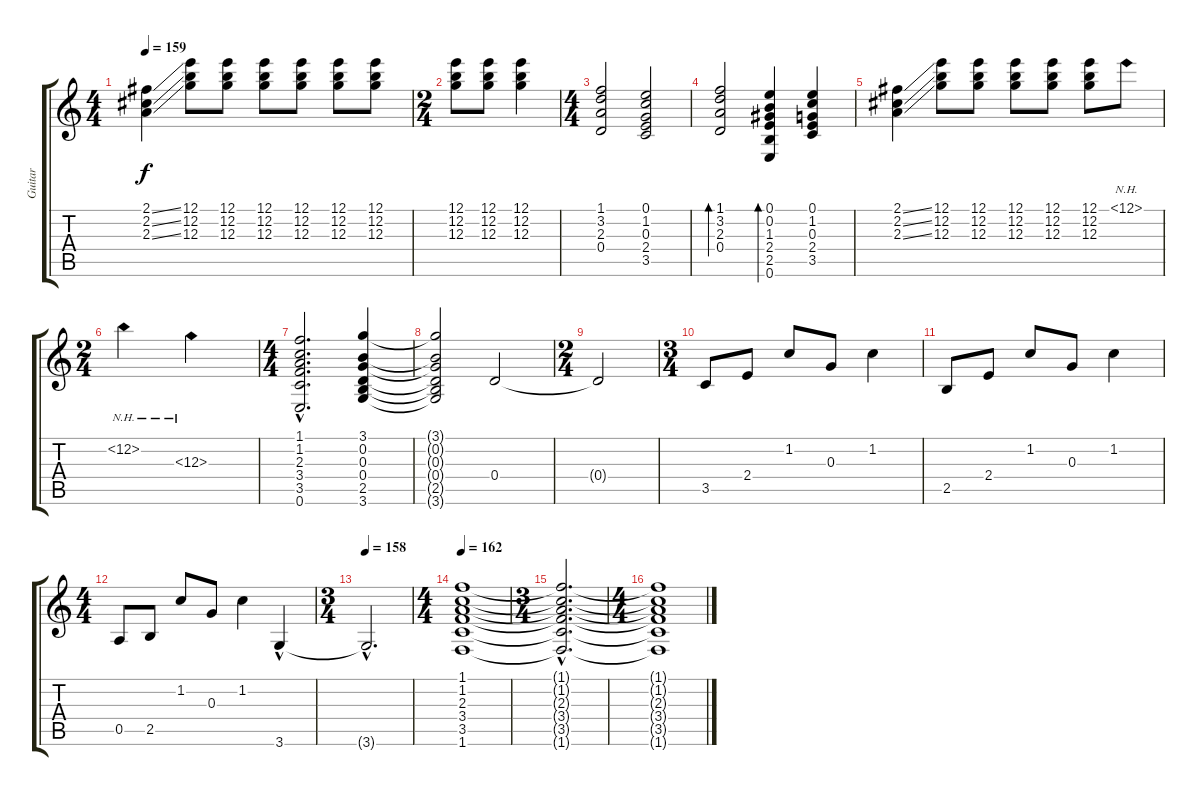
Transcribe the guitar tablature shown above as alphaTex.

\track ("Guitar" "Guitar") {instrument overdrivenguitar}
\staff {score tabs}
\tuning (E4 B3 G3 D3 A2 E2) {hide}
\ts (4 4)
\tempo 159
\clef g2
\ks c
(2.1{ss} 2.2{ss} 2.3{ss}).4{dy f} (12.1 12.2 12.3).8 (12.1 12.2 12.3).8 (12.1 12.2 12.3).8 (12.1 12.2 12.3).8 (12.1 12.2 12.3).8 (12.1 12.2 12.3).8 |
\ts (2 4)
(12.1 12.2 12.3).8 (12.1 12.2 12.3).8 (12.1 12.2 12.3).4 |
\ts (4 4)
(1.1 3.2 2.3 0.4).2 (0.1 1.2 0.3 2.4 3.5).2 |
(1.1 3.2 2.3 0.4).2{bd 240} (0.1 0.2 1.3 2.4 2.5 0.6).4{bd 240} (0.1 1.2 0.3 2.4 3.5).4 |
(2.1{ss} 2.2{ss} 2.3{ss}).4 (12.1 12.2 12.3).8 (12.1 12.2 12.3).8 (12.1 12.2 12.3).8 (12.1 12.2 12.3).8 (12.1 12.2 12.3).8 12.1{nh}.8 |
\ts (2 4)
12.2{nh}.4 12.3{nh}.4 |
\ts (4 4)
(1.1 1.2 2.3{hac} 3.4{hac} 3.5{hac} 0.6{hac}).2{d} (3.1 0.2 0.3 0.4 2.5 3.6).4 |
(3.1{t} 0.2{t} 0.3{t} 0.4{t} 2.5{t} 3.6{t}).2 0.4.2 |
\ts (2 4)
0.4{t}.2 |
\ts (3 4)
3.5.8 2.4.8 1.2.8 0.3.8 1.2.4 |
2.5.8 2.4.8 1.2.8 0.3.8 1.2.4 |
\ts (4 4)
0.5.8 2.5.8 1.2.8 0.3.8 1.2.4 3.6{hac}.4 |
\ts (3 4)
\tempo 158
3.6{hac t}.2{d} |
\ts (4 4)
\tempo 162
(1.1 1.2 2.3 3.4 3.5 1.6).1 |
\ts (3 4)
(1.1{hac t} 1.2{hac t} 2.3{hac t} 3.4{hac t} 3.5{hac t} 1.6{hac t}).2{d} |
\ts (4 4)
(1.1{t} 1.2{t} 2.3{t} 3.4{t} 3.5{t} 1.6{t}).1
